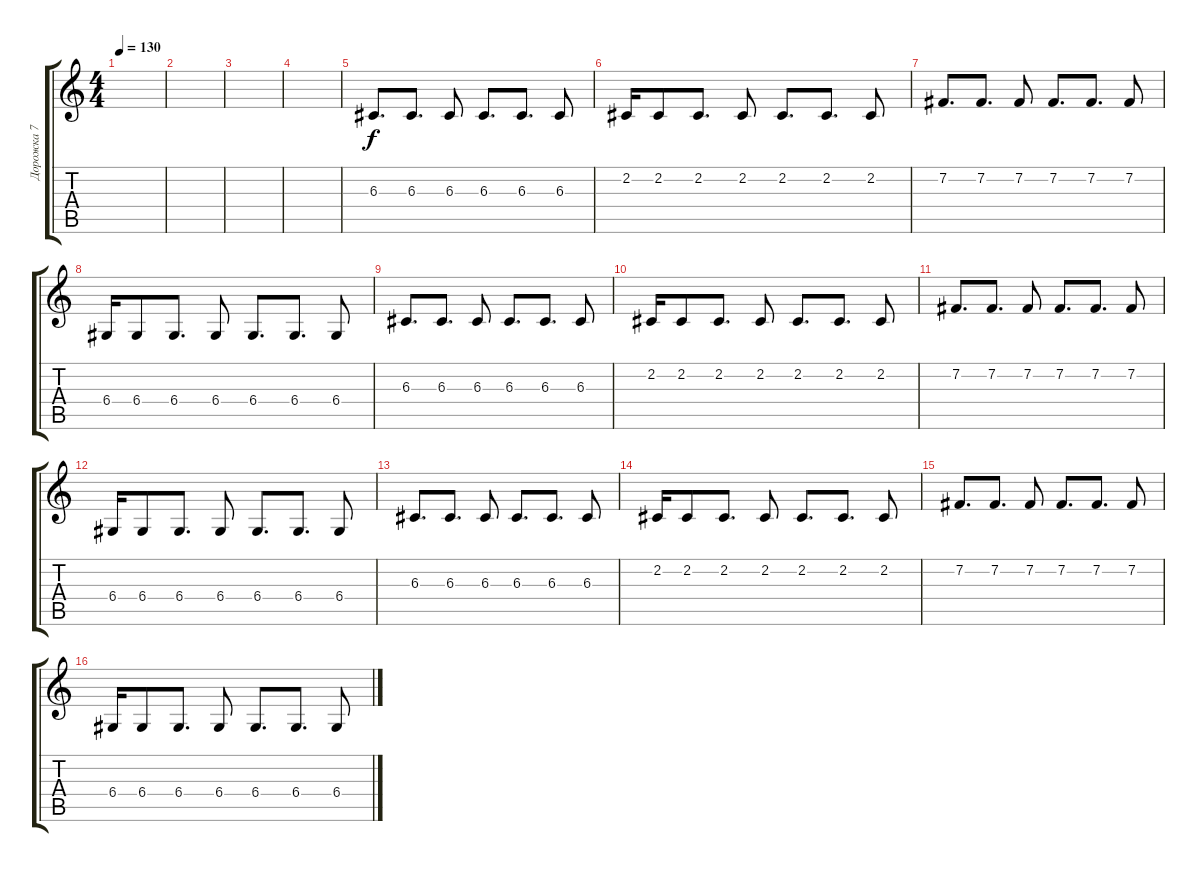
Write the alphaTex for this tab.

\track ("Дорожка 7" "Дорожка 7") {instrument electricgrandpiano}
\staff {score tabs}
\tuning (E4 B3 G3 D3 A2 E2) {hide}
\ts (4 4)
\tempo 130
\clef g2
\ks c
|
|
|
|
6.3.8{d} 6.3.8{d} 6.3.8 6.3.8{d} 6.3.8{d} 6.3.8 |
2.2.16 2.2.8 2.2.8{d} 2.2.8 2.2.8{d} 2.2.8{d} 2.2.8 |
7.2.8{d} 7.2.8{d} 7.2.8 7.2.8{d} 7.2.8{d} 7.2.8 |
6.4.16 6.4.8 6.4.8{d} 6.4.8 6.4.8{d} 6.4.8{d} 6.4.8 |
6.3.8{d} 6.3.8{d} 6.3.8 6.3.8{d} 6.3.8{d} 6.3.8 |
2.2.16 2.2.8 2.2.8{d} 2.2.8 2.2.8{d} 2.2.8{d} 2.2.8 |
7.2.8{d} 7.2.8{d} 7.2.8 7.2.8{d} 7.2.8{d} 7.2.8 |
6.4.16 6.4.8 6.4.8{d} 6.4.8 6.4.8{d} 6.4.8{d} 6.4.8 |
6.3.8{d} 6.3.8{d} 6.3.8 6.3.8{d} 6.3.8{d} 6.3.8 |
2.2.16 2.2.8 2.2.8{d} 2.2.8 2.2.8{d} 2.2.8{d} 2.2.8 |
7.2.8{d} 7.2.8{d} 7.2.8 7.2.8{d} 7.2.8{d} 7.2.8 |
6.4.16 6.4.8 6.4.8{d} 6.4.8 6.4.8{d} 6.4.8{d} 6.4.8
